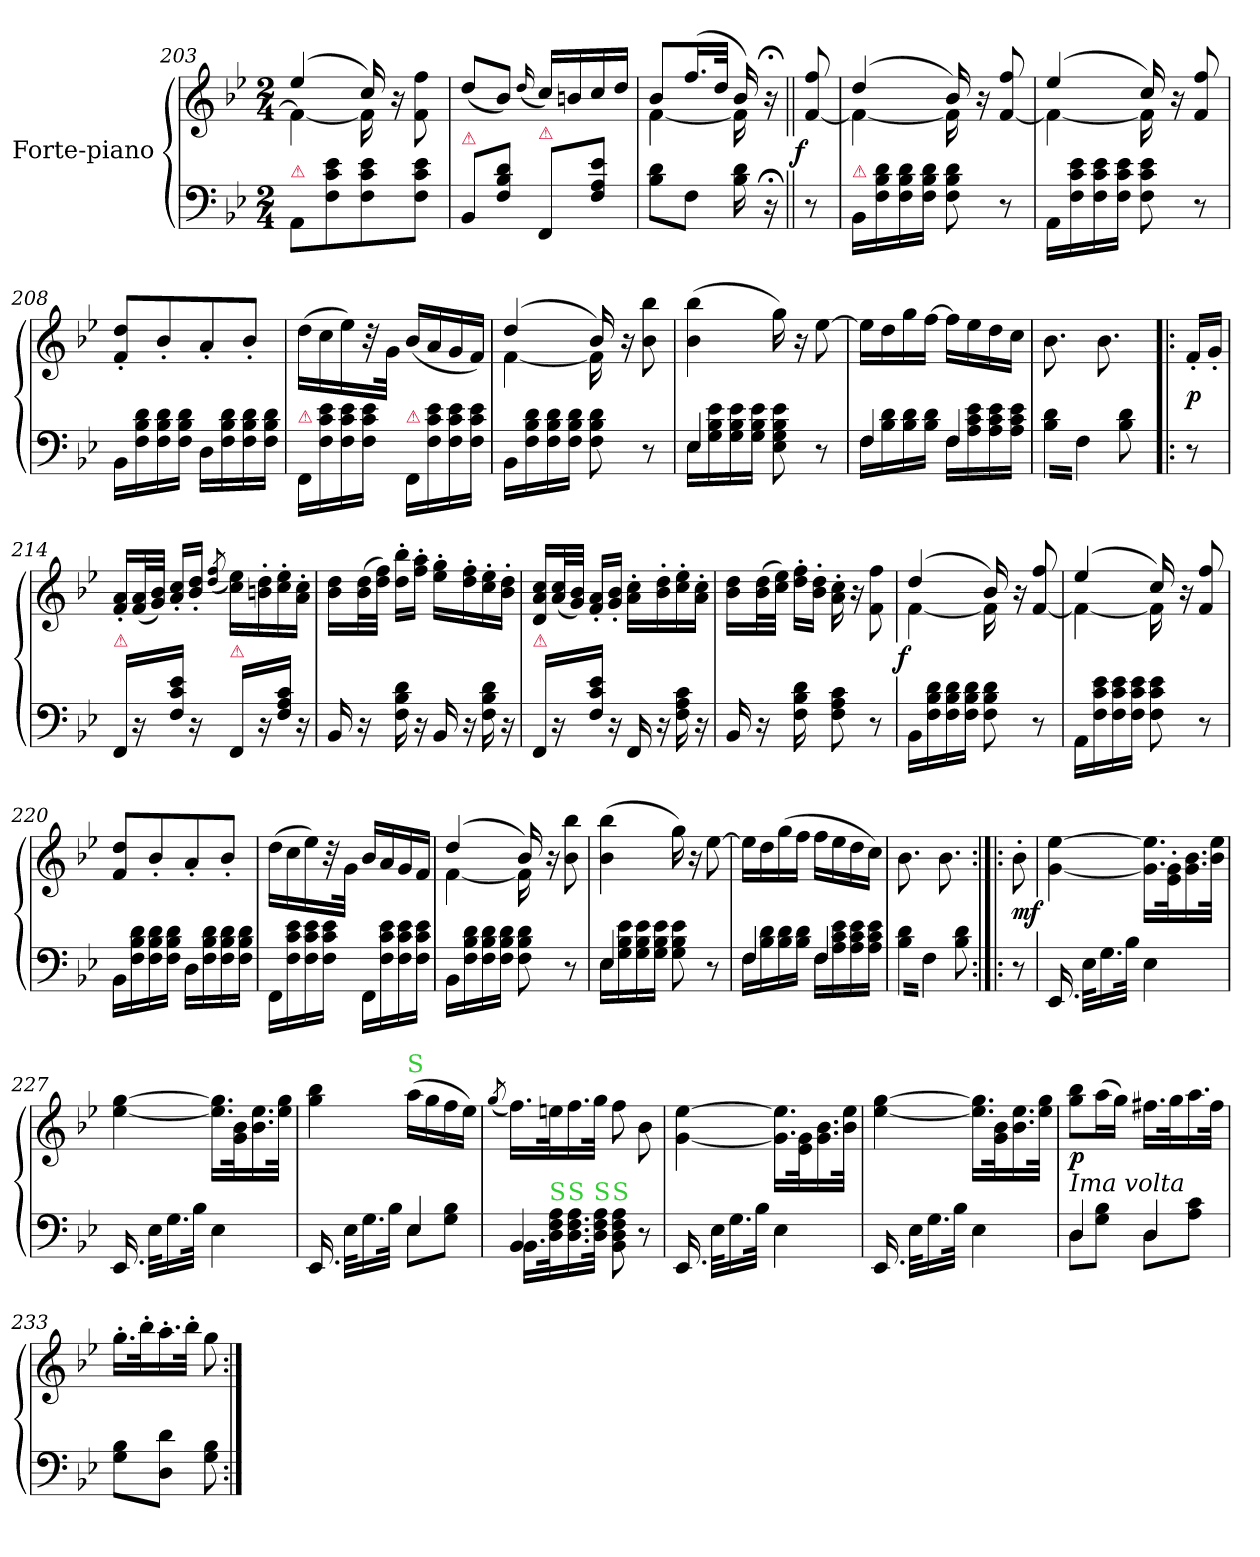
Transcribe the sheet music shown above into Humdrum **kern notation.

**kern	**kern	**dynam
*part1	*part1	*part1
*staff2	*staff1	*staff1/2
*I"Forte-piano	*	*
*clefF4	*clefG2	*
*k[b-e-]	*k[b-e-]	*
*M2/4	*M2/4	*
=203	=203	=203
*	*^	*
!LO:TX:a:color=crimson:t=⚠	!	!	!
8AA/L	(>4ee-/	4f\_	.
8F\ 8c\ 8e-\	.	.	.
8F\ 8c\ 8e-\	16cc/)	16f\]	.
.	16r	16ryy	.
8F\ 8c\ 8e-\J	8f\ 8ff\	8ryy	.
=204	=204	=204	=204
!LO:TX:a:color=crimson:t=⚠	!	!	!
*	*v	*v	*
8BB-/L	(<8dd/L	.
8F\ 8B-\ 8d\J	8b-/J)	.
.	(<16qqdd/	.
!LO:TX:a:color=crimson:t=⚠	!	!
8FF/L	16cc/LL)	.
.	16bn/	.
8F\ 8A\ 8e-\J	16cc/	.
.	16dd/JJ	.
=	=	=
*	*^	*
8B-\ 8d\L	8b-/L	[4f\	.
8F\J	(>16.ff/L	.	.
.	32dd/JJk	.	.
16B-\ 16d\	16b-/)	16f\]	.
16r;<	16r;<	16ryy	.
=205||	=205||	=205||	=205||
!	!	!	!LO:DY:rj
*	*v	*v	*
8r	[<8f/ 8ff/	f
=206	=206	=206
*	*^	*
!LO:TX:a:color=crimson:t=⚠	!	!	!
16BB-/LL	(>4dd/	4f\_	.
16F\ 16B-\ 16d\	.	.	.
16F\ 16B-\ 16d\	.	.	.
16F\ 16B-\ 16d\JJ	.	.	.
8F\ 8B-\ 8d\	16b-/)	16f\]	.
.	16r	16ryy	.
8r	[>8f/ 8ff/	8ryy	.
=207	=207	=207	=207
16AA\LL	(>4ee-/	4f\_	.
16F\ 16c\ 16e-\	.	.	.
16F\ 16c\ 16e-\	.	.	.
16F\ 16c\ 16e-\JJ	.	.	.
8F\ 8c\ 8e-\	16cc/)	16f\]	.
.	16r	16ryy	.
8r	8f/ 8ff/	8ryy	.
*	*v	*v	*
=208	=208	=208
16BB-\LL	8f'>/ 8dd'>/L	.
16F\ 16B-\ 16d\	.	.
16F\ 16B-\ 16d\	8b-'>/	.
16F\ 16B-\ 16d\JJ	.	.
16D\LL	8a'>/	.
16F\ 16B-\ 16d\	.	.
16F\ 16B-\ 16d\	8b-'>/J	.
16F\ 16B-\ 16d\JJ	.	.
=209	=209	=209
!LO:TX:a:color=crimson:t=⚠	!	!
16FF/LL	(>16dd\LL	.
16F\ 16c\ 16e-\	16cc\	.
16F\ 16c\ 16e-\	16ee-\)	.
16F\ 16c\ 16e-\JJ	32r	.
.	32g\JJk	.
!LO:TX:a:color=crimson:t=⚠	!	!
16FF/LL	(<16b-/LL	.
16F\ 16c\ 16e-\	16a/	.
16F\ 16c\ 16e-\	16g/	.
16F\ 16c\ 16e-\JJ	16f/JJ)	.
=210	=210	=210
*	*^	*
16BB-\LL	(>4dd/	[4f\	.
16F\ 16B-\ 16d\	.	.	.
16F\ 16B-\ 16d\	.	.	.
16F\ 16B-\ 16d\JJ	.	.	.
8F\ 8B-\ 8d\	16b-/)	16f\]	.
.	16r	16ryy	.
8r	8b-\ 8bb-\	8ryy	.
*	*v	*v	*
=211	=211	=211
*^	*	*
4E-/	16E-\LL	(>4b-\ 4bb-\	.
.	16G\ 16B-\ 16e-\	.	.
.	16G\ 16B-\ 16e-\	.	.
.	16G\ 16B-\ 16e-\JJ	.	.
8E-\ 8G\ 8B-\ 8e-\	4ryy	16gg\)	.
.	.	16r	.
8r	.	[8ee-\	.
=212	=212	=212	=212
4F/	16F\LL	16ee-\LL]	.
.	16B-\ 16d\	16dd\	.
.	16B-\ 16d\	16gg\	.
.	16B-\ 16d\JJ	[16ff\JJ	.
4F/	16F\LL	16ff\LL]	.
.	16A\ 16c\ 16e-\	16ee-\	.
.	16A\ 16c\ 16e-\	16dd\	.
.	16A\ 16c\ 16e-\JJ	16cc\JJ	.
*v	*v	*	*
=	=	=
*tremolo	*	*
16B-\ 16d\LL	8.b-@@8@@\	.
16F\	.	.
16B-\ 16d\	.	.
16F\JJ	8.b-@@8@@\	.
*Xtremolo	*	*
8B-\ 8d\	.	.
.	.	.
=213!|:	=213!|:	=213!|:
8r	16f'/LL	p
.	16g'/JJ	.
=214	=214	=214
!LO:TX:a:color=crimson:t=⚠	!	!
16FF/LL	16f'/ 16a'/LL	.
16r	(<32f/ 32a/L	.
.	32g/ 32b-/JJJ)	.
16F\ 16c\ 16e-\JJ	16a'/ 16cc'/LL	.
16r	16b-'/ 16dd'/JJ	.
.	(<8qdd/ 8qff/	.
!LO:TX:a:color=crimson:t=⚠	!	!
16FF/LL	16cc\ 16ee-\LL)	.
16r	16bn'\ 16dd'\	.
16F\ 16A\ 16c\JJ	16cc'\ 16ee-'\	.
16r	16a'\ 16cc'\JJ	.
=215	=215	=215
16BB-/	16b-\ 16dd\LL	.
16r	(>32b-\ 32dd\L	.
.	32dd\ 32ff\JJJ)	.
16F\ 16B-\ 16d\	16dd'\ 16bb-'\LL	.
16r	16ff'\ 16aa'\JJ	.
16BB-/	16ee-'\ 16gg'\LL	.
16r	16dd'\ 16ff'\	.
16F\ 16B-\ 16d\	16cc'\ 16ee-'\	.
16r	16b-'\ 16dd'\JJ	.
=216	=216	=216
!LO:TX:a:color=crimson:t=⚠	!	!
16FF/LL	16d/ 16a/ 16cc/LL	.
16r	(<32a/ 32cc/L	.
.	32g/ 32b-/JJJ)	.
16F\ 16c\ 16e-\JJ	16f'/ 16a'/LL	.
16r	16g'/ 16b-'/JJ	.
16FF/	16a'\ 16cc'\LL	.
16r	16b-'\ 16dd'\	.
16F\ 16A\ 16c\	16cc'\ 16ee-'\	.
16r	16a'\ 16cc'\JJ	.
=217	=217	=217
16BB-/	16b-\ 16dd\LL	.
16r	(>32b-\ 32dd\L	.
.	32cc\ 32ee-\JJJ)	.
16F\ 16B-\ 16d\	16dd'\ 16ff'\LL	.
16ryy	16b-'\ 16dd'\JJ	.
8F\ 8A\ 8c\	16a'\ 16cc'\	.
.	16r	.
8r	8f\ 8ff\	.
=218	=218	=218
*	*^	*
!	!	!	!LO:DY:rj
16BB-\LL	(>4dd/	[4f\	f
16F\ 16B-\ 16d\	.	.	.
16F\ 16B-\ 16d\	.	.	.
16F\ 16B-\ 16d\JJ	.	.	.
8F\ 8B-\ 8d\	16b-/)	16f\]	.
.	16r	16ryy	.
8r	[>8f/ 8ff/	8ryy	.
=219	=219	=219	=219
16AA\LL	(>4ee-/	4f\_	.
16F\ 16c\ 16e-\	.	.	.
16F\ 16c\ 16e-\	.	.	.
16F\ 16c\ 16e-\JJ	.	.	.
8F\ 8c\ 8e-\	16cc/)	16f\]	.
.	16r	16ryy	.
8r	8f/ 8ff/	8ryy	.
*	*v	*v	*
=220	=220	=220
16BB-\LL	8f/ 8dd/L	.
16F\ 16B-\ 16d\	.	.
16F\ 16B-\ 16d\	8b-'/	.
16F\ 16B-\ 16d\JJ	.	.
16D\LL	8a'/	.
16F\ 16B-\ 16d\	.	.
16F\ 16B-\ 16d\	8b-'/J	.
16F\ 16B-\ 16d\JJ	.	.
=221	=221	=221
16FF\LL	(>16dd\LL	.
16F\ 16c\ 16e-\	16cc\	.
16F\ 16c\ 16e-\	16ee-\)	.
16F\ 16c\ 16e-\JJ	32r	.
.	32g\JJk	.
16FF\LL	16b-/LL	.
16F\ 16c\ 16e-\	16a/	.
16F\ 16c\ 16e-\	16g/	.
16F\ 16c\ 16e-\JJ	16f/JJ	.
=222	=222	=222
*	*^	*
16BB-\LL	(>4dd/	[4f\	.
16F\ 16B-\ 16d\	.	.	.
16F\ 16B-\ 16d\	.	.	.
16F\ 16B-\ 16d\JJ	.	.	.
8F\ 8B-\ 8d\	16b-/)	16f\]	.
.	16r	16ryy	.
8r	8b-\ 8bb-\	8ryy	.
*	*v	*v	*
=223	=223	=223
*^	*	*
4E-/	16E-\LL	(>4b-\ 4bb-\	.
.	16G\ 16B-\ 16e-\	.	.
.	16G\ 16B-\ 16e-\	.	.
.	16G\ 16B-\ 16e-\JJ	.	.
8G\ 8B-\ 8e-\	4ryy	16gg\)	.
.	.	16r	.
8r	.	[8ee-\	.
=224	=224	=224	=224
4F/	16F\LL	16ee-\LL]	.
.	16B-\ 16d\	16dd\	.
.	16B-\ 16d\	(>16gg\	.
.	16B-\ 16d\JJ	16ff\JJ	.
4F/	16F\LL	16ff\LL	.
.	16A\ 16c\ 16e-\	16ee-\	.
.	16A\ 16c\ 16e-\	16dd\	.
.	16A\ 16c\ 16e-\JJ	16cc\JJ)	.
*v	*v	*	*
=	=	=
*tremolo	*	*
16B-\ 16d\LL	8.b-@@8@@\	.
16F\	.	.
16B-\ 16d\	.	.
16F\JJ	8.b-@@8@@\	.
*Xtremolo	*	*
8B-\ 8d\	.	.
.	.	.
=225:|!|:	=225:|!|:	=225:|!|:
8r	8b-'\	mf
.	.	.
=226	=226	=226
16.EE-/	[4g\ [4ee-\	.
32E-\KLL	.	.
16.G\	.	.
32B-\JJk	.	.
4E-\	16.g]\ 16.ee-]\LL	.
.	32e-'\ 32g'\K	.
.	16.g\ 16.b-\	.
.	32b-\ 32ee-\JJk	.
=227	=227	=227
16.EE-/	[4ee-\ [4gg\	.
32E-\KLL	.	.
16.G\	.	.
32B-\JJk	.	.
4E-\	16.ee-]\ 16.gg]\LL	.
.	32g\ 32b-\K	.
.	16.b-\ 16.ee-\	.
.	32ee-\ 32gg\JJk	.
=228	=228	=228
*^	*	*
16.EE-/	4ryy	4gg\ 4bb-\	.
32E-\KLL	.	.	.
16.G\	.	.	.
32B-\JJk	.	.	.
!	!	!LO:TX:a:color=limegreen:t=S	!
4E-/	8E-\L	(>16aa\LL	.
.	.	16gg\	.
.	8G\ 8B-\J	16ff\	.
.	.	16ee-\JJ)	.
=229	=229	=229	=229
.	.	(<8qgg/	.
4BB-/	16.BB-\LL	16.ff\LL)	.
!	!LO:TX:a:color=limegreen:t=S	!	!
.	32D\ 32F\ 32A\K	32een\K	.
!	!LO:TX:a:color=limegreen:t=S	!	!
.	16.D\ 16.F\ 16.A\	16.ff\	.
!	!LO:TX:a:color=limegreen:t=S	!	!
.	32D\ 32F\ 32A\JJk	32gg\JJk	.
!LO:TX:a:color=limegreen:t=S	!	!	!
8BB-\ 8D\ 8F\ 8A\	4ryy	8ff\	.
8r	.	8b-\	.
*v	*v	*	*
=230	=230	=230
16.EE-/	[4g\ [4ee-\	.
32E-\KLL	.	.
16.G\	.	.
32B-\JJk	.	.
4E-\	16.g]\ 16.ee-]\LL	.
.	32e-\ 32g\K	.
.	16.g\ 16.b-\	.
.	32b-\ 32ee-\JJk	.
=231	=231	=231
16.EE-/	[4ee-\ [4gg\	.
32E-\KLL	.	.
16.G\	.	.
32B-\JJk	.	.
4E-\	16.ee-]\ 16.gg]\LL	.
.	32g\ 32b-\K	.
.	16.b-\ 16.ee-\	.
.	32ee-\ 32gg\JJk	.
=232	=232	=232
*^	*	*
!LO:TX:a:i:t=Ima volta	!	!	!
4D/	8D\L	8gg\ 8bb-\L	p
.	8G\ 8B-\J	(>16aa\L	.
.	.	16gg\JJ)	.
4D/	8D\L	16.ff#X\LL	.
.	.	32gg\K	.
.	8A\ 8c\J	16.aa\	.
.	.	32ff#\JJk	.
*v	*v	*	*
=233	=233	=233
8G\ 8B-\L	16.gg'\LL	.
.	32bb-'\K	.
8D\ 8d\J	16.aa'\	.
.	32bb-'\JJk	.
8G\ 8B-\	8gg\	.
=:|!	=:|!	=:|!
*-	*-	*-
